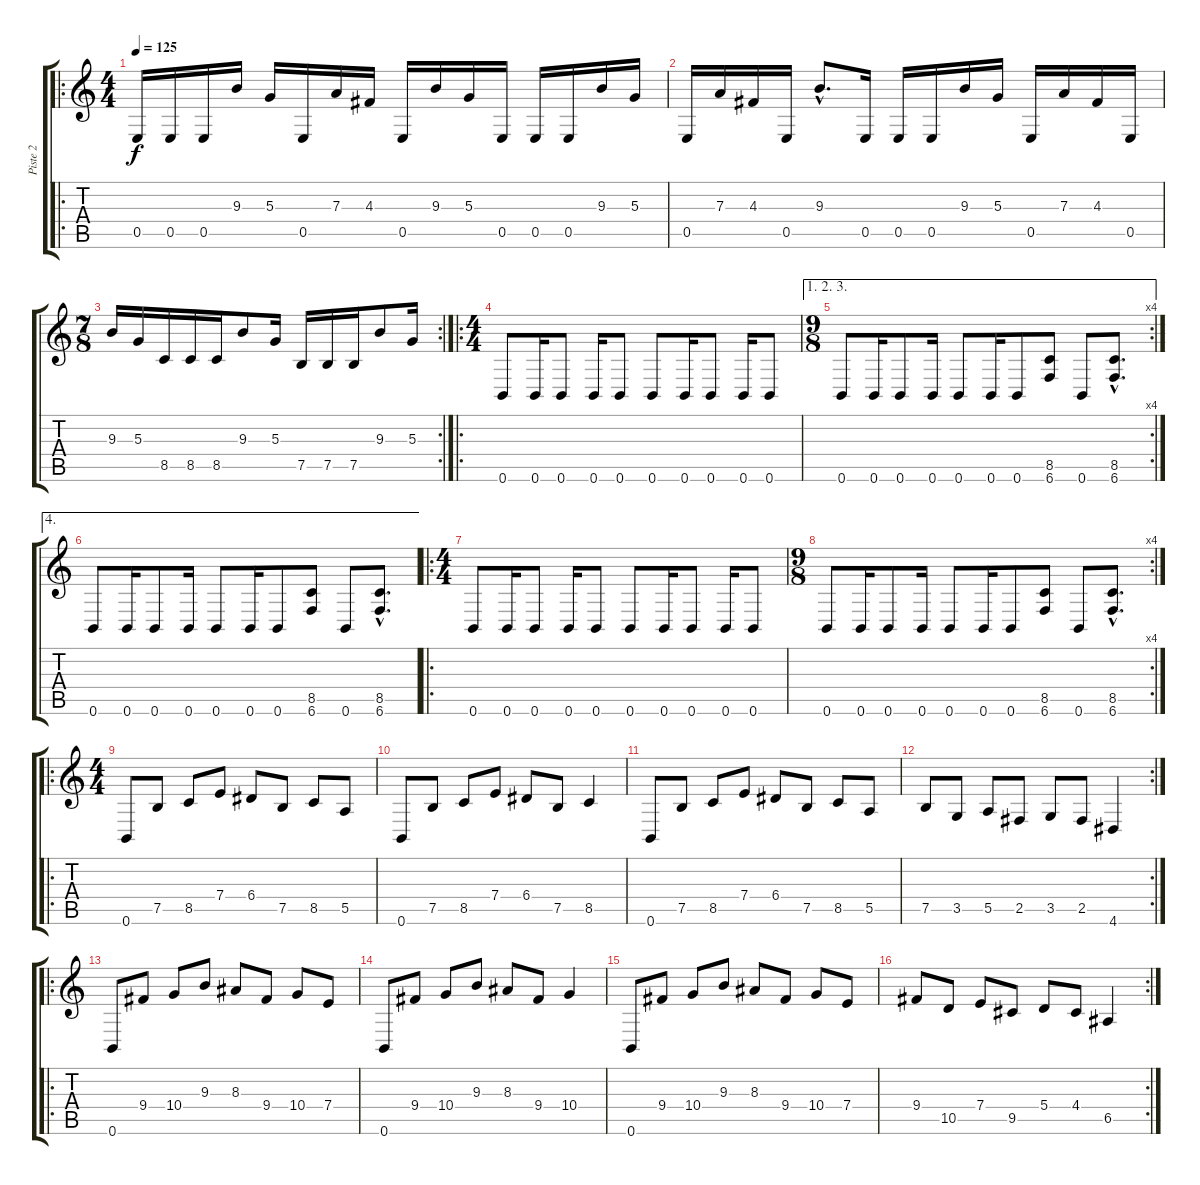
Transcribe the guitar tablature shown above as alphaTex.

\track ("Piste 2" "Piste 2") {instrument distortionguitar}
\staff {score tabs}
\tuning (B3 Gb3 D3 A2 E2 B1) {hide}
\ro
\ts (4 4)
\tempo 125
\clef g2
\ks c
0.5.16{dy f instrument distortionguitar} 0.5.16 0.5.16 9.3.16 5.3.16 0.5.16 7.3.16 4.3.16 0.5.16 9.3.16 5.3.16 0.5.16 0.5.16 0.5.16 9.3.16 5.3.16 |
0.5.16 7.3.16 4.3.16 0.5.16 9.3{hac}.8{d} 0.5.16 0.5.16 0.5.16 9.3.16 5.3.16 0.5.16 7.3.16 4.3.16 0.5.16 |
\rc 2
\ts (7 8)
9.3.16 5.3.16 8.5.16 8.5.16 8.5.16 9.3.8 5.3.16 7.5.16 7.5.16 7.5.16 9.3.8 5.3.16 |
\ro
\ts (4 4)
0.6.8 0.6.16 0.6.8 0.6.16 0.6.8 0.6.8 0.6.16 0.6.8 0.6.16 0.6.8 |
\ae (1 2 3)
\rc 4
\ts (9 8)
0.6.8 0.6.16 0.6.8 0.6.16 0.6.8 0.6.16 0.6.8 (8.5 6.6).8 0.6.8 (8.5{hac} 6.6{hac}).8{d} |
\ae 4
0.6.8 0.6.16 0.6.8 0.6.16 0.6.8 0.6.16 0.6.8 (8.5 6.6).8 0.6.8 (8.5{hac} 6.6{hac}).8{d} |
\ro
\ts (4 4)
0.6.8 0.6.16 0.6.8 0.6.16 0.6.8 0.6.8 0.6.16 0.6.8 0.6.16 0.6.8 |
\rc 4
\ts (9 8)
0.6.8 0.6.16 0.6.8 0.6.16 0.6.8 0.6.16 0.6.8 (8.5 6.6).8 0.6.8 (8.5{hac} 6.6{hac}).8{d} |
\ro
\ts (4 4)
0.6.8 7.5.8 8.5.8 7.4.8 6.4.8 7.5.8 8.5.8 5.5.8 |
0.6.8 7.5.8 8.5.8 7.4.8 6.4.8 7.5.8 8.5.4 |
0.6.8 7.5.8 8.5.8 7.4.8 6.4.8 7.5.8 8.5.8 5.5.8 |
\rc 2
7.5.8 3.5.8 5.5.8 2.5.8 3.5.8 2.5.8 4.6.4 |
\ro
0.6.8 9.4.8 10.4.8 9.3.8 8.3.8 9.4.8 10.4.8 7.4.8 |
0.6.8 9.4.8 10.4.8 9.3.8 8.3.8 9.4.8 10.4.4 |
0.6.8 9.4.8 10.4.8 9.3.8 8.3.8 9.4.8 10.4.8 7.4.8 |
\rc 2
9.4.8 10.5.8 7.4.8 9.5.8 5.4.8 4.4.8 6.5.4
